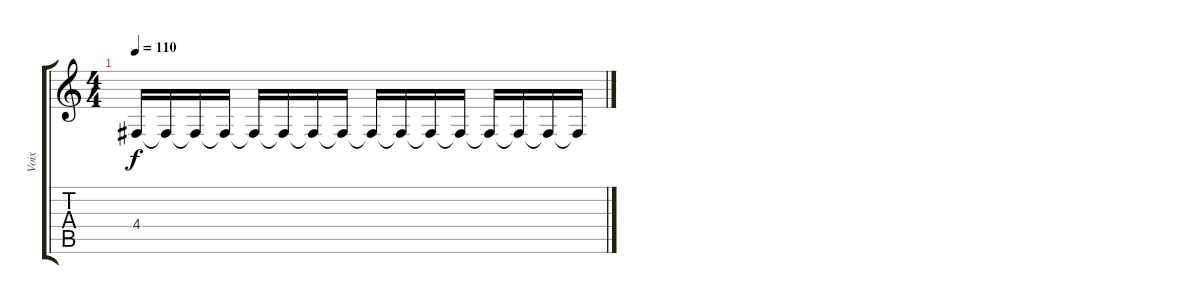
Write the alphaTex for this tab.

\track ("Voix" "Voix") {instrument lead8bassandlead}
\staff {score tabs}
\tuning (E4 B3 G3 D3 A2 E2) {hide}
\ts (4 4)
\tempo 110
\clef g2
\ks c
4.4{t}.16{dy f} 4.4{t}.16 4.4{t}.16 4.4{t}.16 4.4{t}.16 4.4{t}.16 4.4{t}.16 4.4{t}.16 4.4{t}.16 4.4{t}.16 4.4{t}.16 4.4{t}.16 4.4{t}.16 4.4{t}.16 4.4{t}.16 4.4{t}.16
